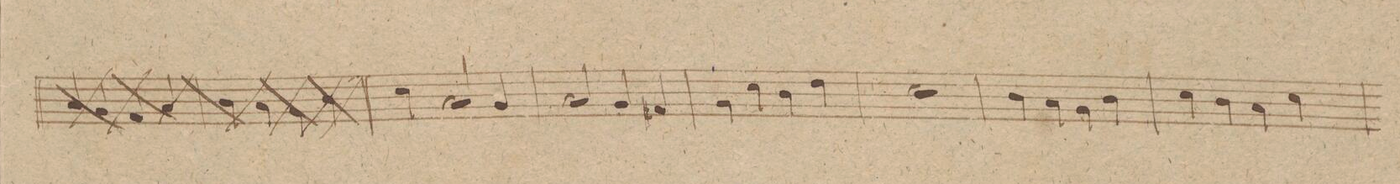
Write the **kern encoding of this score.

**kern	**dynam
*I"Clarnetto. in A.	*
*clefG2	*
*k[f#c#g#]	*
*met(c|)	*
*M2/2	*
4a\	.
2f#/	.
4e/	.
=210	=210
2f#/	.
4e/	.
4d#X/	.
=211	=211
4e\	.
4a\	.
4g#\	.
4b\	.
=212	=212
1a	.
=213	=213
4g#\	.
4f#\	.
4e\	.
4g#\	.
=214	=214
4a\	.
4g#\	.
4f#\	.
4a\	.
=215	=215
*-	*-
